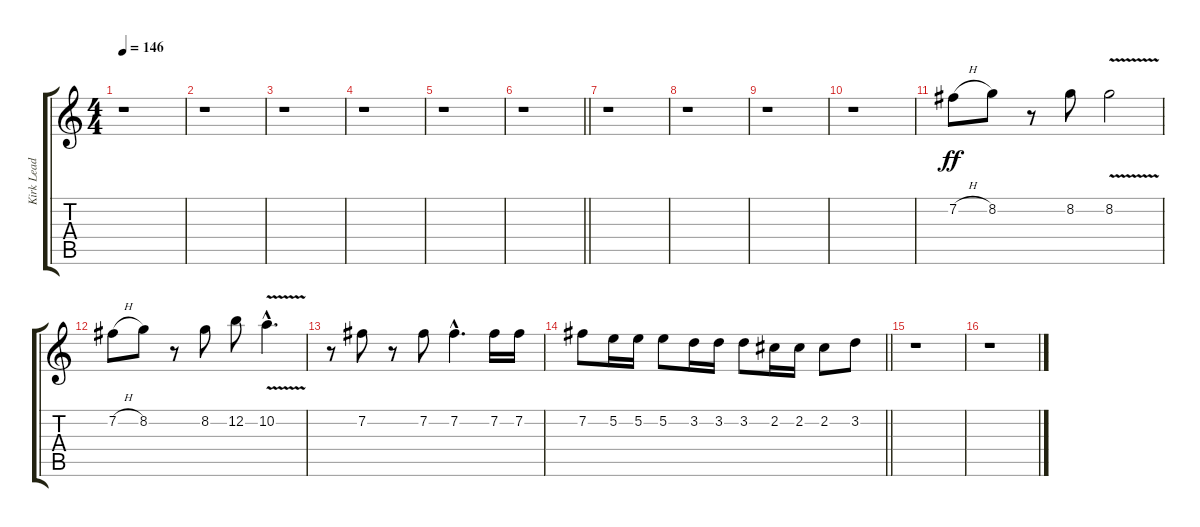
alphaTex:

\track ("Kirk Lead w/dist" "Kirk Lead ") {instrument distortionguitar}
\staff {score tabs}
\tuning (E4 B3 G3 D3 A2 E2) {hide}
\ts (4 4)
\tempo 146
\clef g2
\ks c
r.1{dy mf} |
r.1 |
r.1 |
r.1 |
r.1 |
\barLineRight lightlight
r.1 |
r.1 |
r.1 |
r.1 |
r.1 |
7.2{h}.8{dy ff} 8.2.8 r.8 8.2.8 8.2{v}.2 |
7.2{h}.8 8.2.8 r.8 8.2.8 12.2.8 10.2{v hac}.4{d} |
r.8 7.2.8 r.8 7.2.8 7.2{hac}.4{d} 7.2.16 7.2.16 |
\barLineRight lightlight
7.2.8 5.2.16 5.2.16 5.2.8 3.2.16 3.2.16 3.2.8 2.2.16 2.2.16 2.2.8 3.2.8 |
r.1 |
r.1
